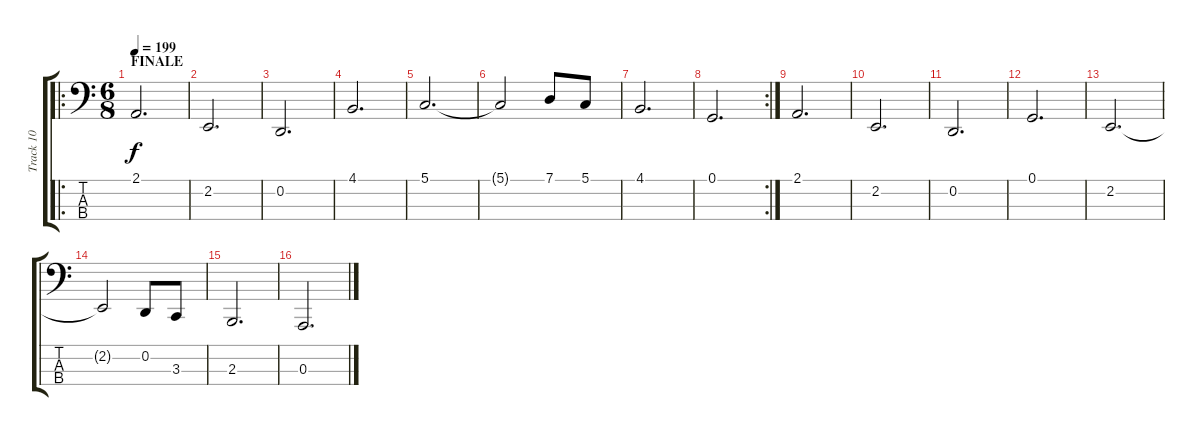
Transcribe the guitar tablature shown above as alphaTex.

\track ("Track 10" "Track 10") {instrument cello}
\staff {score tabs}
\tuning (G2 D2 A1 E1) {hide}
\ro
\ts (6 8)
\section ("" "FINALE")
\tempo 199
\clef f4
\ks c
2.1.2{d dy f} |
2.2.2{d} |
0.2.2{d} |
4.1.2{d} |
5.1.2{d} |
5.1{t}.2 7.1.8 5.1.8 |
4.1.2{d} |
\rc 2
0.1.2{d} |
2.1.2{d} |
2.2.2{d} |
0.2.2{d} |
0.1.2{d} |
2.2.2{d} |
2.2{t}.2 0.2.8 3.3.8 |
2.3.2{d} |
0.3.2{d}
